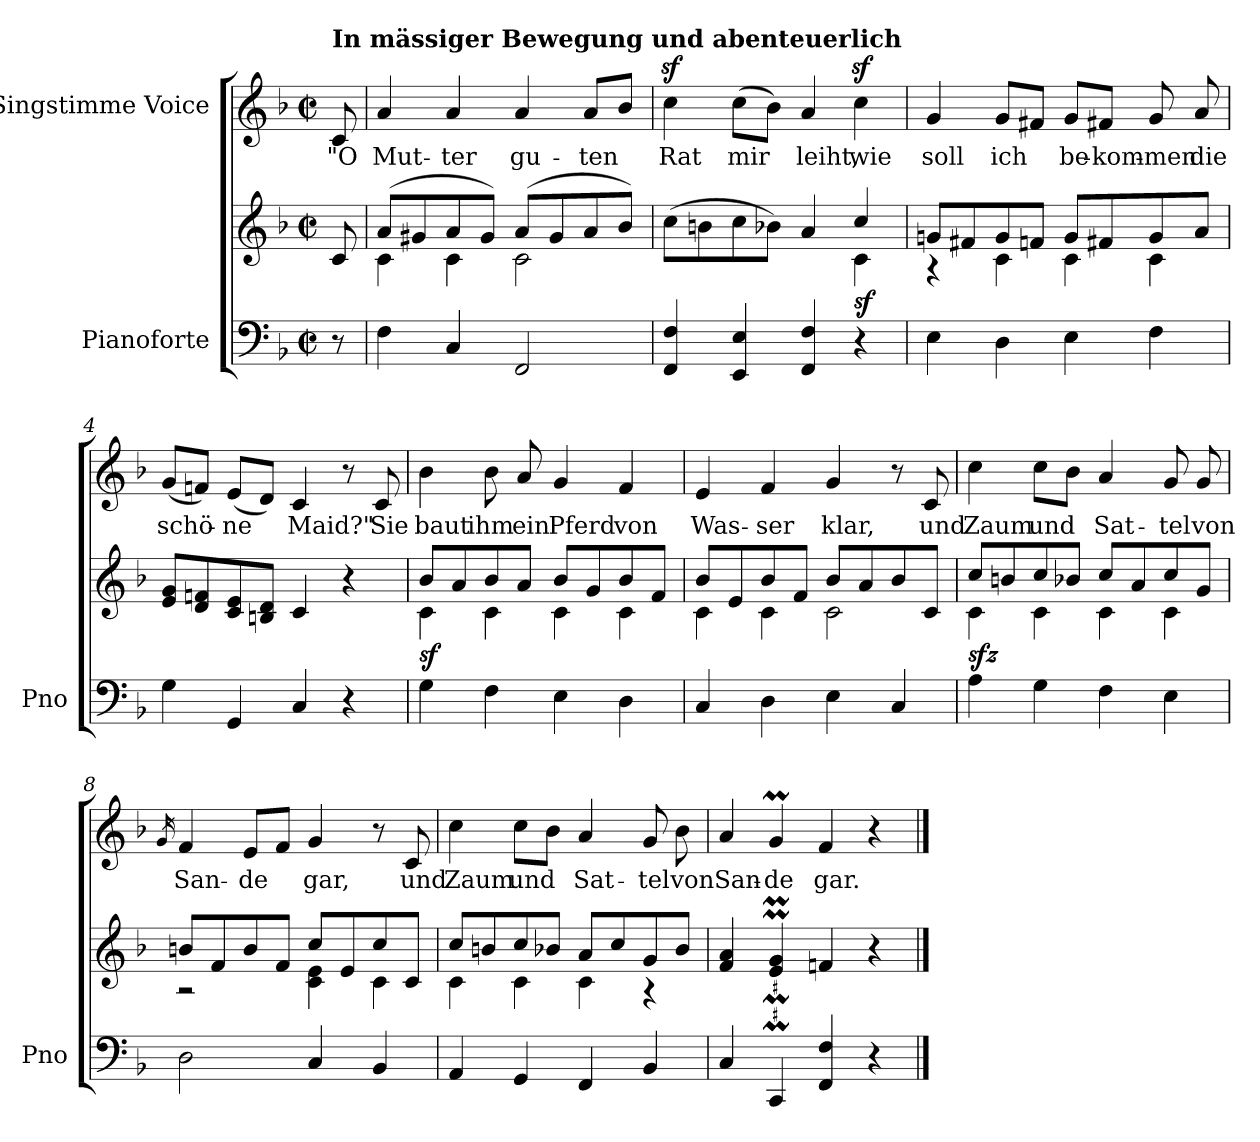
**kern	**kern	**dynam	**kern	**text
*part2	*part2	*part2	*part1	*part1
*staff3	*staff2	*staff2/3	*staff1	*staff1
*I"Pianoforte	*	*	*I"Singstimme Voice	*
*I'Pno	*	*	*	*
*clefF4	*clefG2	*	*clefG2	*
*k[b-]	*k[b-]	*	*k[b-]	*
*M2/2	*M2/2	*	*M2/2	*
*met(c|)	*met(c|)	*	*met(c|)	*
=	=	=	=	=
!	!	!	!LO:TX:a:B:t=In mässiger Bewegung und abenteuerlich	!
8r	8c/	.	8c/	"O
=1	=1	=1	=1	=1
*	*^	*	*	*
4F\	(8a/L	4c\	.	4a/	Mut-
.	8g#X/	.	.	.	.
4C/	8a/	4c\	.	4a/	-ter
.	8g#/J)	.	.	.	.
2FF/	(8a/L	2c\	.	4a/	gu-
.	8g#/	.	.	.	.
.	8a/	.	.	8a/L	-ten
.	8b-/J)	.	.	8b-/J	.
=2	=2	=2	=2	=2	=2
4FF/ 4F/	(>8cc\L	2.ryy	.	4ccz>\	Rat
.	8bn\	.	.	.	.
4EE/ 4E/	8cc\	.	.	(8cc\L	mir
.	8b-X\J)	.	.	8b-\J)	.
4FF/ 4F/	4a/	.	.	4a/	leiht,
!	!	!	!LO:DY:b	!	!
4r	4cc/	4c\	sf	4ccz>\	wie
=3	=3	=3	=3	=3	=3
4E\	8gn/L	4r	.	4g/	soll
.	8f#X/	.	.	.	.
4D\	8g/	4c\	.	8g/L	ich
.	8fn/J	.	.	8f#X/J	.
4E\	8g/L	4c\	.	8g/L	-be-
.	8f#X/	.	.	8f#X/J	-kom-
4F\	8g/	4c\	.	8g/	-men
.	8a/J	.	.	8a/	die
*	*v	*v	*	*	*
=4	=4	=4	=4	=4
4G\	8e/ 8g/L	.	(8g/L	schö-
.	8d/ 8fn/	.	8fn/J)	.
4GG/	8c/ 8e/	.	(8e/L	-ne
.	8Bn/ 8d/J	.	8d/J)	.
4C/	4c/	.	4c/	Maid?"
4r	4r	.	8r	.
.	.	.	8c/	Sie
=5	=5	=5	=5	=5
*	*^	*	*	*
!	!	!	!LO:DY:b	!	!
4G\	8b-/L	4c\	sf	4b-\	baut
.	8a/	.	.	.	.
4F\	8b-/	4c\	.	8b-\	ihm
.	8a/J	.	.	8a/	ein
4E\	8b-/L	4c\	.	4g/	Pferd
.	8g/	.	.	.	.
4D\	8b-/	4c\	.	4f/	von
.	8f/J	.	.	.	.
=6	=6	=6	=6	=6	=6
4C/	8b-/L	4c\	.	4e/	Was-
.	8e/	.	.	.	.
4D\	8b-/	4c\	.	4f/	-ser
.	8f/J	.	.	.	.
4E\	8b-/L	2c\	.	4g/	klar,
.	8a/	.	.	.	.
4C/	8b-/	.	.	8r	.
.	8c/J	.	.	8c/	und
=7	=7	=7	=7	=7	=7
!	!	!	!LO:DY:b	!	!
4A\	8cc/L	4c\	sfz	4cc\	Zaum
.	8bn/	.	.	.	.
4G\	8cc/	4c\	.	8cc\L	und
.	8b-X/J	.	.	8b-\J	.
4F\	8cc/L	4c\	.	4a/	Sat-
.	8a/	.	.	.	.
4E\	8cc/	4c\	.	8g/	-tel
.	8g/J	.	.	8g/	von
=8	=8	=8	=8	=8	=8
.	.	.	.	16qg/	.
2D\	8bn/L	2r	.	4f/	San-
.	8f/	.	.	.	.
.	8b/	.	.	8e/L	-de
.	8f/J	.	.	8f/J	.
4C/	8cc/L	4c\ 4e\	.	4g/	gar,
.	8e/	.	.	.	.
4BB-/	8cc/	4c\	.	8r	.
.	8c/J	.	.	8c/	und
=9	=9	=9	=9	=9	=9
4AA/	8cc/L	4c\	.	4cc\	Zaum
.	8bn/	.	.	.	.
4GG/	8cc/	4c\	.	8cc\L	und
.	8b-X/J	.	.	8b-\J	.
4FF/	8a/L	4c\	.	4a/	Sat-
.	8cc/	.	.	.	.
4BB-/	8g/	4r	.	8g/	-tel
.	8b-/J	.	.	8b-\	von
*	*v	*v	*	*	*
=10	=10	=10	=10	=10
4C/	4f/ 4a/	.	4a/	San-
4CC/	4e/M 4g/M	.	4gM/	-de
4FF/ 4F/	4f/	.	4f/	gar.
4r	4r	.	4r	.
==	==	==	==	==
*-	*-	*-	*-	*-
